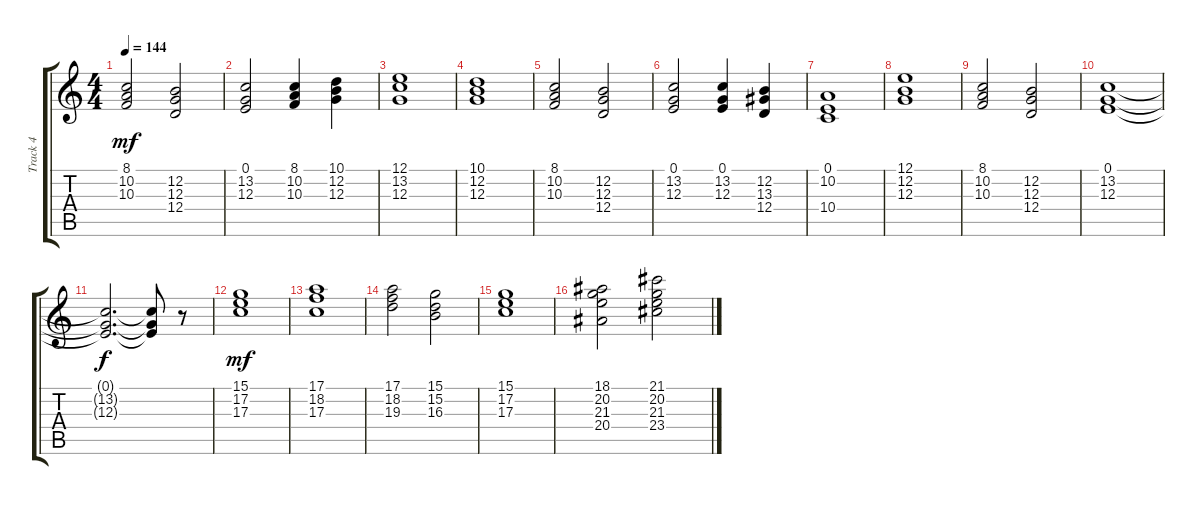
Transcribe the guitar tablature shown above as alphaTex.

\track ("Track 4" "Track 4") {instrument stringensemble2}
\staff {score tabs}
\tuning (E4 B3 G3 D3 A2 E2) {hide}
\ts (4 4)
\tempo 144
\clef g2
\ks c
(8.1 10.2 10.3).2{dy mf} (12.2 12.3 12.4).2 |
(0.1 13.2 12.3).2 (8.1 10.2 10.3).4 (10.1 12.2 12.3).4 |
(12.1 13.2 12.3).1 |
(10.1 12.2 12.3).1 |
(8.1 10.2 10.3).2 (12.2 12.3 12.4).2 |
(0.1 13.2 12.3).2 (0.1 13.2 12.3).4 (12.2 13.3 12.4).4 |
(0.1 10.2 10.4).1 |
(12.1 12.2 12.3).1 |
(8.1 10.2 10.3).2 (12.2 12.3 12.4).2 |
(0.1 13.2 12.3).1 |
(0.1{t} 13.2{t} 12.3{t}).2{d dy f} (0.1{t} 13.2{t} 12.3{t}).8 r.8 |
(15.1 17.2 17.3).1{dy mf} |
(17.1 18.2 17.3).1 |
(17.1 18.2 19.3).2 (15.1 15.2 16.3).2 |
(15.1 17.2 17.3).1 |
(18.1 20.2 21.3 20.4).2 (21.1 20.2 21.3 23.4).2
